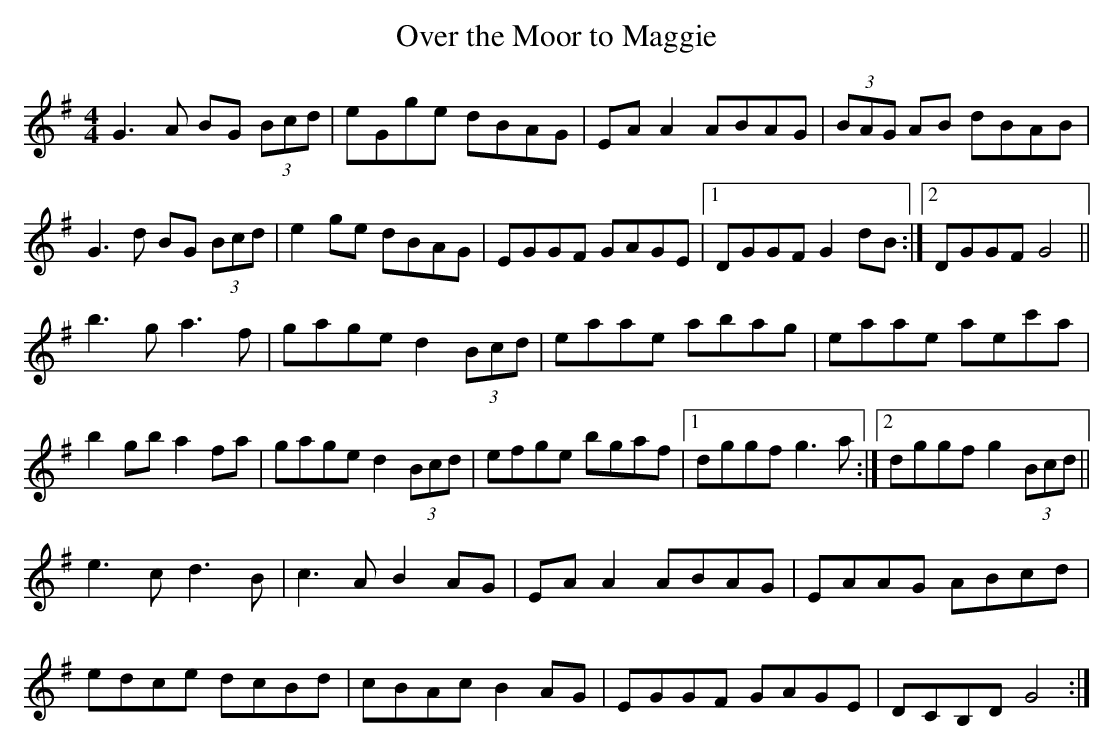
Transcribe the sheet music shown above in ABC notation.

X:1
T:Over the Moor to Maggie
M:4/4
L:1/8
K:G
G3 A BG (3Bcd|eGge dBAG|EA A2 ABAG|(3BAG AB dBAB|
G3 d BG (3Bcd|e2 ge dBAG|EGGF GAGE|1 DGGF G2 dB :|2 DGGF G4 ||
b3 g a3 f|gage d2 (3Bcd|eaae abag|eaae aec'a|
b2 gb a2 fa|gage d2 (3Bcd|efge bgaf|1 dggf g3 a:|2 dggf g2 (3Bcd||
e3 c d3 B|c3 A B2 AG|EA A2 ABAG|EAAG ABcd|
edce dcBd|cBAc B2 AG|EGGF GAGE|DCB,D G4 :|
